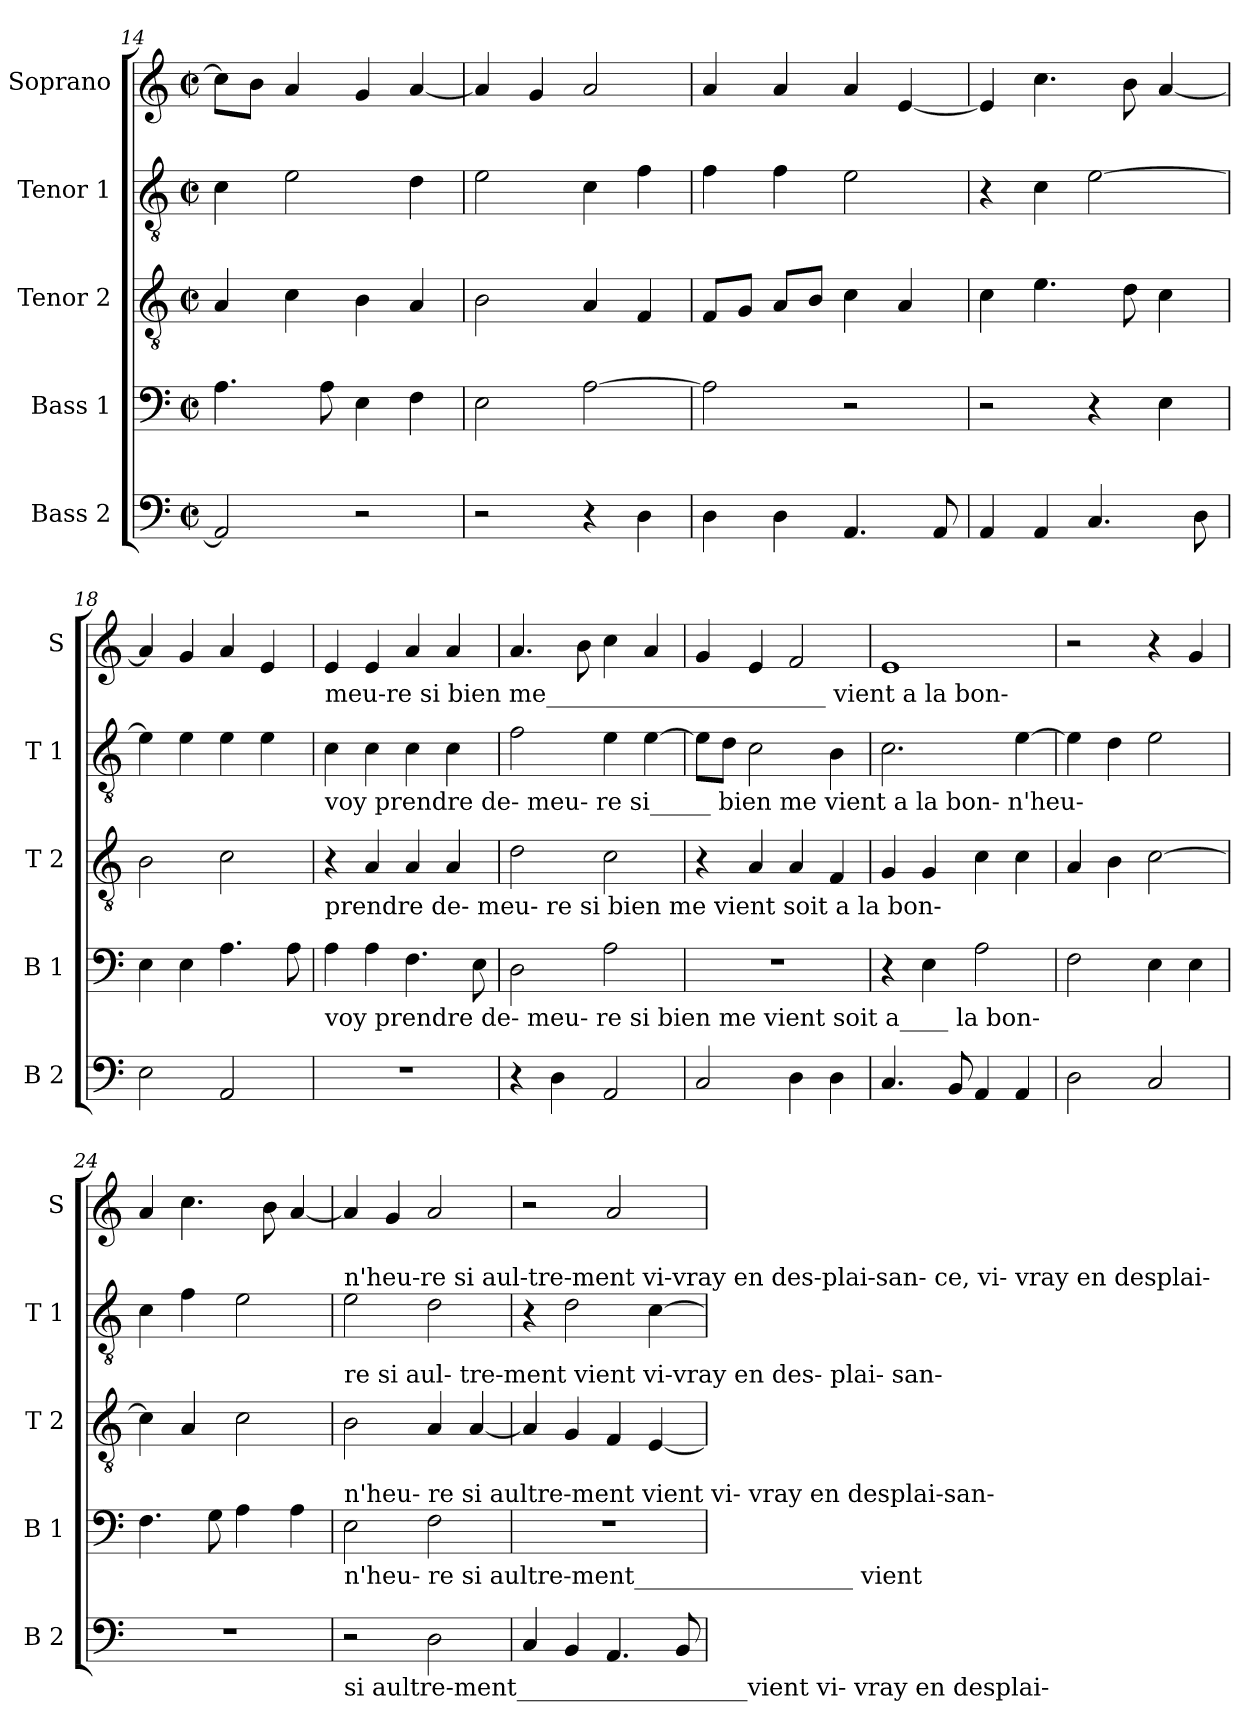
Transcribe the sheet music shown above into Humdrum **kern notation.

**kern	**kern	**kern	**kern	**kern
*part5	*part4	*part3	*part2	*part1
*staff5	*staff4	*staff3	*staff2	*staff1
*I"Bass 2	*I"Bass 1	*I"Tenor 2	*I"Tenor 1	*I"Soprano
*I'B 2	*I'B 1	*I'T 2	*I'T 1	*I'S
*clefF4	*clefF4	*clefGv2	*clefGv2	*clefG2
*k[]	*k[]	*k[]	*k[]	*k[]
*C:	*C:	*C:	*C:	*C:
*M2/2	*M2/2	*M2/2	*M2/2	*M2/2
*met(c|)	*met(c|)	*met(c|)	*met(c|)	*met(c|)
=14	=14	=14	=14	=14
2AA/]	4.A\	4A/	4c\	8cc\L]
.	.	.	.	8b\J
.	.	4c\	2e\	4a/
.	8A\	.	.	.
2r	4E\	4B\	.	4g/
.	4F\	4A/	4d\	[4a/
=15	=15	=15	=15	=15
2r	2E\	2B\	2e\	4a/]
.	.	.	.	4g/
4r	[2A\	4A/	4c\	2a/
4D\	.	4F/	4f\	.
=16	=16	=16	=16	=16
4D\	2A\]	8F/L	4f\	4a/
.	.	8G/J	.	.
4D\	.	8A/L	4f\	4a/
.	.	8B/J	.	.
4.AA/	2r	4c\	2e\	4a/
.	.	4A/	.	[4e/
8AA/	.	.	.	.
=17	=17	=17	=17	=17
4AA/	2r	4c\	4r	4e/]
4AA/	.	4.e\	4c\	4.cc\
4.C/	4r	.	[2e\	.
.	.	8d\	.	8b\
.	4E\	4c\	.	[4a/
8D\	.	.	.	.
=18	=18	=18	=18	=18
2E\	4E\	2B\	4e\]	4a/]
.	4E\	.	4e\	4g/
2AA/	4.A\	2c\	4e\	4a/
.	.	.	4e\	4e/
.	8A\	.	.	.
!!LO:LB:g=z
=19	=19	=19	=19	=19
!	!	!	!	!LO:TX:b:t=meu-re  si  bien   me_______________________  vient                                       a      la  bon-
!	!	!	!LO:TX:b:t=voy prendre de-  meu-    re    si_____ bien      me   vient            a            la    bon-                 n'heu-	!
!	!	!LO:TX:b:t=prendre de-  meu-    re                  si  bien me vient soit a   la     bon-	!	!
!	!LO:TX:b:t=voy prendre   de- meu-    re                                            si   bien        me     vient soit   a____ la   bon-	!	!	!
1r	4A\	4r	4c\	4e/
.	4A\	4A/	4c\	4e/
.	4.F\	4A/	4c\	4a/
.	.	4A/	4c\	4a/
.	8E\	.	.	.
=20	=20	=20	=20	=20
4r	2D\	2d\	2f\	4.a/
4D\	.	.	.	.
.	.	.	.	8b\
2AA/	2A\	2c\	4e\	4cc\
.	.	.	[4e\	4a/
=21	=21	=21	=21	=21
2C/	1r	4r	8e\L]	4g/
.	.	.	8d\J	.
.	.	4A/	2c\	4e/
4D\	.	4A/	.	2f/
4D\	.	4F/	4B\	.
=22	=22	=22	=22	=22
4.C/	4r	4G/	2.c\	1e
.	4E\	4G/	.	.
8BB/	.	.	.	.
4AA/	2A\	4c\	.	.
4AA/	.	4c\	[4e\	.
=23	=23	=23	=23	=23
2D\	2F\	4A/	4e\]	2r
.	.	4B\	4d\	.
2C/	4E\	[2c\	2e\	4r
.	4E\	.	.	4g/
=24	=24	=24	=24	=24
1r	4.F\	4c\]	4c\	4a/
.	.	4A/	4f\	4.cc\
.	8G\	.	.	.
.	4A\	2c\	2e\	.
.	.	.	.	8b\
.	4A\	.	.	[4a/
!!LO:PB:g=z
=25	=25	=25	=25	=25
!	!	!	!LO:TX:a:t=n'heu-re                si          aul-tre-ment         vi-vray en des-plai-san-            ce, vi- vray en desplai-	!
!	!	!LO:TX:a:t=re              si        aul-      tre-ment   vient vi-vray    en des-   plai- san-	!	!
!	!LO:TX:b:t=n'heu-     re                                          si         aultre-ment__________________ vient	!	!	!
!	!LO:TX:a:t=n'heu-  re   si       aultre-ment     vient vi-    vray     en desplai-san-	!	!	!
!LO:TX:b:t=si        aultre-ment___________________vient                                        vi-     vray en desplai-	!	!	!	!
2r	2E\	2B\	2e\	4a/]
.	.	.	.	4g/
2D\	2F\	4A/	2d\	2a/
.	.	[4A/	.	.
=26	=26	=26	=26	=26
4C/	1r	4A/]	4r	2r
4BB/	.	4G/	2d\	.
4.AA/	.	4F/	.	2a/
.	.	[4E/	[4c\	.
8BB/	.	.	.	.
=	=	=	=	=
*-	*-	*-	*-	*-
